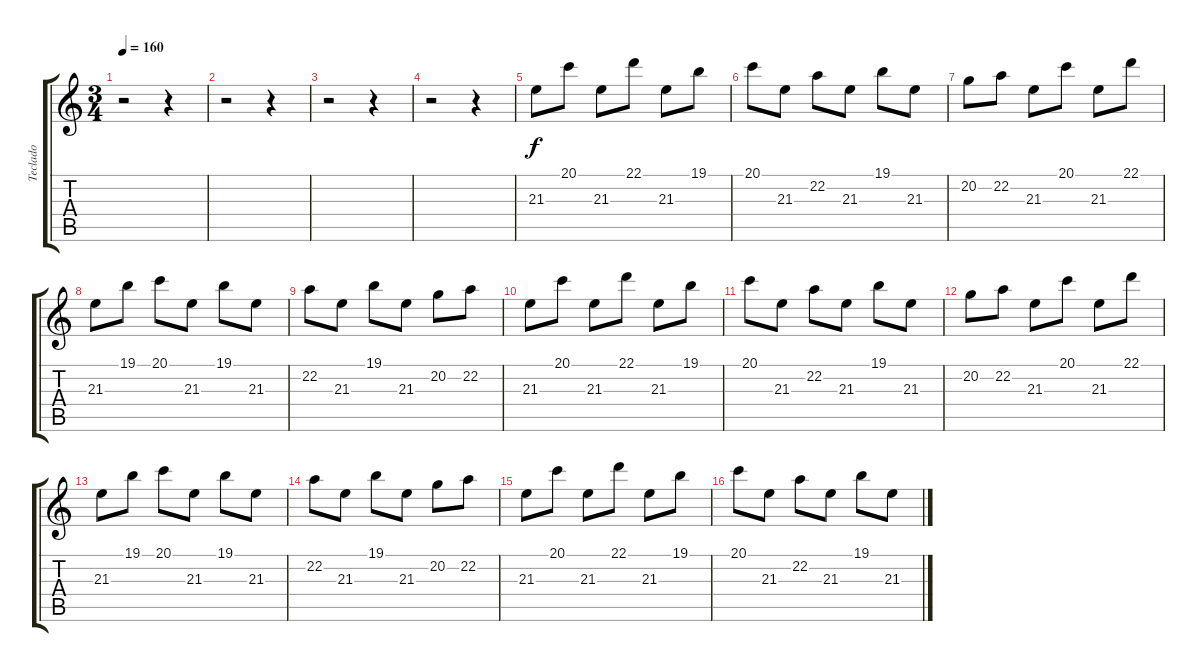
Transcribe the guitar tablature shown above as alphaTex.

\track ("Teclado" "Teclado") {instrument musicbox}
\staff {score tabs}
\tuning (E4 B3 G3 D3 A2 E2) {hide}
\ts (3 4)
\tempo 160
\clef g2
\ks c
r.2{dy f} r.4 |
r.2 r.4 |
r.2 r.4 |
r.2 r.4 |
21.3.8 20.1.8 21.3.8 22.1.8 21.3.8 19.1.8 |
20.1.8 21.3.8 22.2.8 21.3.8 19.1.8 21.3.8 |
20.2.8 22.2.8 21.3.8 20.1.8 21.3.8 22.1.8 |
21.3.8 19.1.8 20.1.8 21.3.8 19.1.8 21.3.8 |
22.2.8 21.3.8 19.1.8 21.3.8 20.2.8 22.2.8 |
21.3.8 20.1.8 21.3.8 22.1.8 21.3.8 19.1.8 |
20.1.8 21.3.8 22.2.8 21.3.8 19.1.8 21.3.8 |
20.2.8 22.2.8 21.3.8 20.1.8 21.3.8 22.1.8 |
21.3.8 19.1.8 20.1.8 21.3.8 19.1.8 21.3.8 |
22.2.8 21.3.8 19.1.8 21.3.8 20.2.8 22.2.8 |
21.3.8 20.1.8 21.3.8 22.1.8 21.3.8 19.1.8 |
20.1.8 21.3.8 22.2.8 21.3.8 19.1.8 21.3.8
